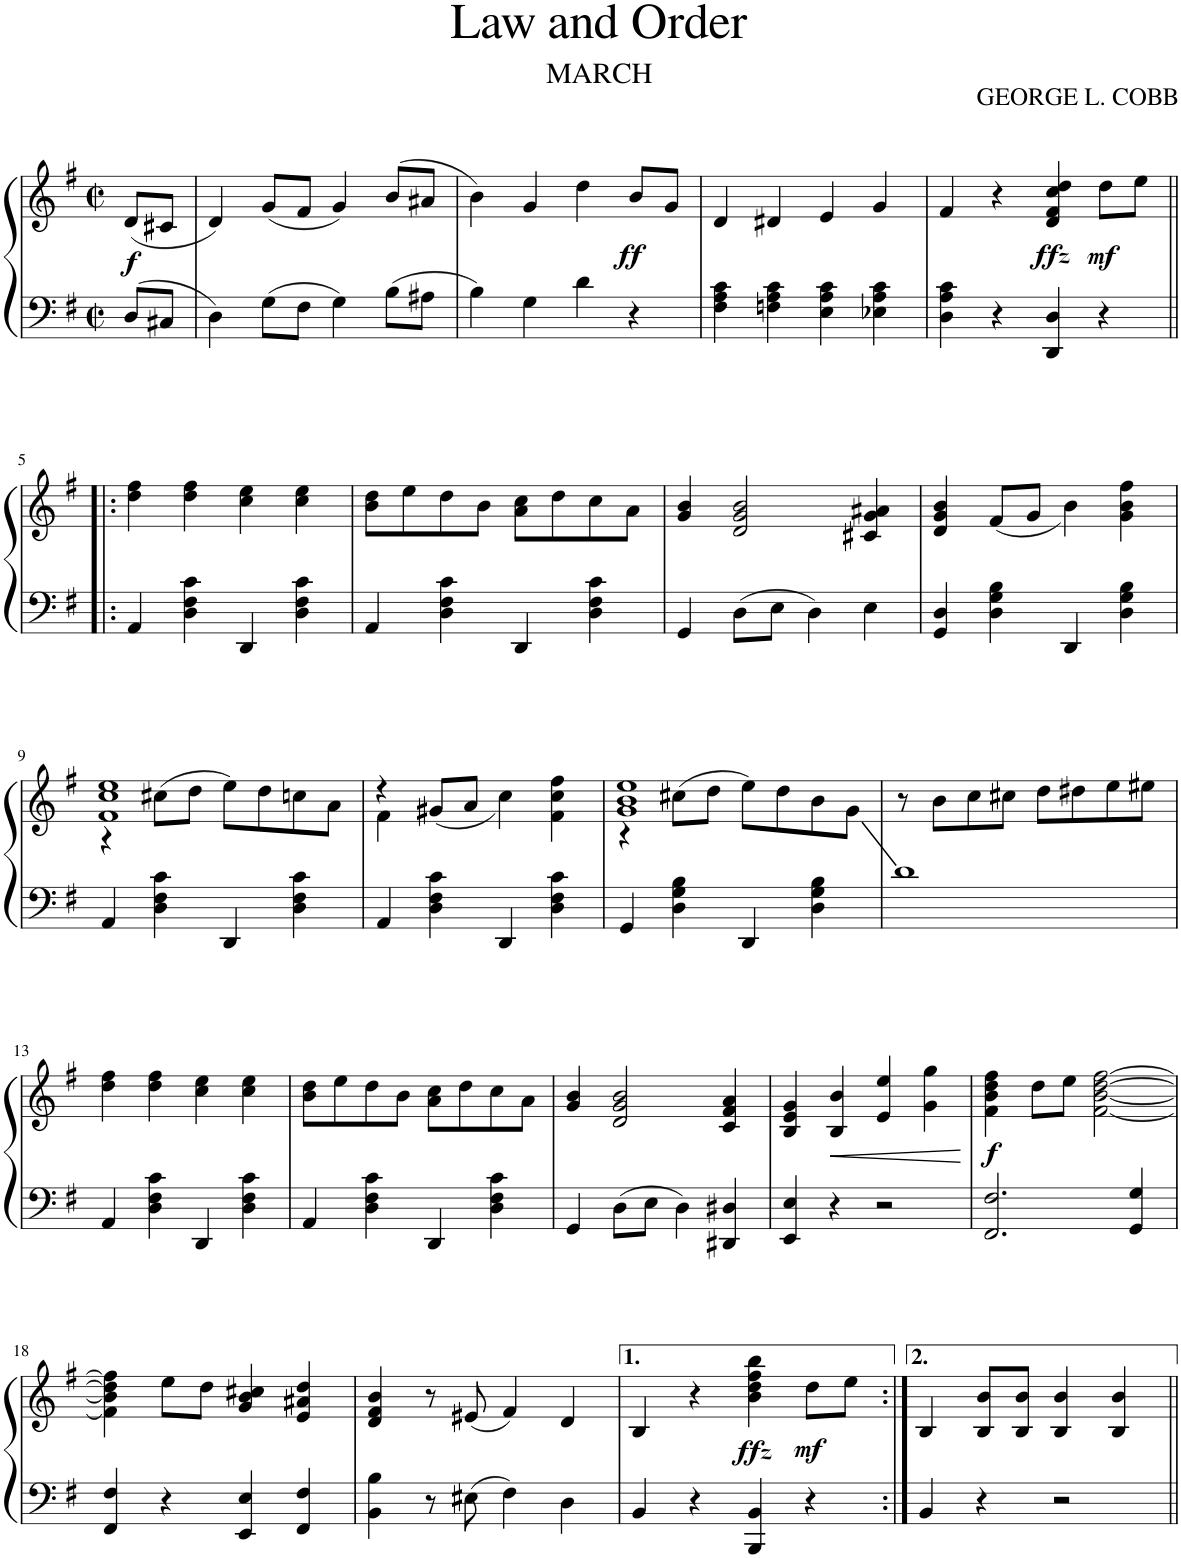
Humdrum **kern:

**kern	**kern	**dynam
*part1	*part1	*part1
*staff2	*staff1	*staff1/2
*I"Piano	*	*
*I'Pno.	*	*
*clefF4	*clefG2	*
*k[f#]	*k[f#]	*
*M2/2	*M2/2	*
*met(c|)	*met(c|)	*
=	=	=
!	!	!LO:DY:b
8D/L	(8d/L	f
8C#X/J	8c#X/J	.
=1	=1	=1
4D\	4d/)	.
8G\L	(8g/L	.
8F#\J	8f#/J	.
4G\	4g/)	.
8B\L	(8b/L	.
8A#X\J	8a#X/J	.
=2	=2	=2
4B\	4b\)	.
4G\	4g/	.
4d\	4dd\	.
!	!	!LO:DY:b
4r	8b/L	ff
.	8g/J	.
=3	=3	=3
4F#\ 4A\ 4c\	4d/	.
4Fn\ 4A\ 4c\	4d#X/	.
4E\ 4A\ 4c\	4e/	.
4E-X\ 4A\ 4c\	4g/	.
=4	=4	=4
4D\ 4A\ 4c\	4f#/	.
4r	4r	.
!	!	!LO:DY:b
4DD/ 4D/	4d/ 4f#/ 4cc/ 4dd/	other-dynamics
!	!	!LO:DY:b
4r	8dd\L	mf
.	8ee\J	.
!!LO:LB:g=z
=5!|:	=5!|:	=5!|:
4AA/	4dd\ 4ff#\	.
4D\ 4F#\ 4c\	4dd\ 4ff#\	.
4DD/	4cc\ 4ee\	.
4D\ 4F#\ 4c\	4cc\ 4ee\	.
=6	=6	=6
4AA/	8b\ 8dd\L	.
.	8ee\	.
4D\ 4F#\ 4c\	8dd\	.
.	8b\J	.
4DD/	8a\ 8cc\L	.
.	8dd\	.
4D\ 4F#\ 4c\	8cc\	.
.	8a\J	.
=7	=7	=7
4GG/	4g/ 4b/	.
8D\L	2d/ 2g/ 2b/	.
8E\J	.	.
4D\	.	.
4E\	4c#X/ 4g/ 4a#X/	.
=8	=8	=8
4GG/ 4D/	4d/ 4g/ 4b/	.
4D\ 4G\ 4B\	(<8f#/L	.
.	8g/J	.
4DD/	4b\)	.
4D\ 4G\ 4B\	4g\ 4b\ 4ff#\	.
!!LO:LB:g=z
=9	=9	=9
*	*^	*
4AA/	1f# 1cc 1ee	4r	.
4D\ 4F#\ 4c\	.	(>8cc#X\L	.
.	.	8dd\J	.
4DD/	.	8ee\L)	.
.	.	8dd\	.
4D\ 4F#\ 4c\	.	8ccn\	.
.	.	8a\J	.
=10	=10	=10	=10
4AA/	4r	4f#\	.
4D\ 4F#\ 4c\	(<8g#X/L	2.ryy	.
.	8a/J	.	.
4DD/	4cc\)	.	.
4D\ 4F#\ 4c\	4f#\ 4cc\ 4ff#\	.	.
=11	=11	=11	=11
4GG/	1g 1b 1ee	4r	.
4D\ 4G\ 4B\	.	(>8cc#X\L	.
.	.	8dd\J	.
4DD/	.	8ee\L)	.
.	.	8dd\	.
4D\ 4G\ 4B\	.	8b\	.
.	.	8g\J	.
*	*v	*v	*
=12	=12	=12
1d	8r	.
.	8b\L	.
.	8cc\	.
.	8cc#X\J	.
.	8dd\L	.
.	8dd#X\	.
.	8ee\	.
.	8ee#X\J	.
!!LO:LB:g=z
=13	=13	=13
4AA/	4dd\ 4ff#\	.
4D\ 4F#\ 4c\	4dd\ 4ff#\	.
4DD/	4cc\ 4ee\	.
4D\ 4F#\ 4c\	4cc\ 4ee\	.
=14	=14	=14
4AA/	8b\ 8dd\L	.
.	8ee\	.
4D\ 4F#\ 4c\	8dd\	.
.	8b\J	.
4DD/	8a\ 8cc\L	.
.	8dd\	.
4D\ 4F#\ 4c\	8cc\	.
.	8a\J	.
=15	=15	=15
4GG/	4g/ 4b/	.
8D\L	2d/ 2g/ 2b/	.
8E\J	.	.
4D\	.	.
4DD#X/ 4D#X/	4c/ 4f#/ 4a/	.
=16	=16	=16
4EE/ 4E/	4B/ 4e/ 4g/	.
!	!	!LO:HP:b
4r	4B/ 4b/	<
2r	4e/ 4ee/	.
.	4g\ 4gg\	.
.	.	[
=17	=17	=17
!	!	!LO:DY:b
2.FF#/ 2.F#/	4f#\ 4b\ 4dd\ 4ff#\	f
.	8dd\L	.
.	8ee\J	.
.	[2f#\ [<2b\ [2dd\ [2ff#\	.
4GG/ 4G/	.	.
!!LO:LB:g=z
=18	=18	=18
4FF#/ 4F#/	4f#\] 4b\] 4dd\] 4ff#\]	.
4r	8ee\L	.
.	8dd\J	.
4EE/ 4E/	4g/ 4b/ 4cc#X/	.
4FF#/ 4F#/	4e/ 4a#X/ 4dd/	.
=19	=19	=19
4BB\ 4B\	4d/ 4f#/ 4b/	.
8r	8r	.
8E#X\	(8e#X/	.
4F#\	4f#/)	.
4D\	4d/	.
=20	=20	=20
4BB/	4B/	.
4r	4r	.
!	!	!LO:DY:b
4BBB/ 4BB/	4b\ 4dd\ 4ff#\ 4bb\	other-dynamics
!	!	!LO:DY:b
4r	8dd\L	mf
.	8ee\J	.
=21:|!	=21:|!	=21:|!
4BB/	4B/	.
4r	8B/ 8b/L	.
.	8B/ 8b/J	.
2r	4B/ 4b/	.
.	4B/ 4b/	.
=||	=||	=||
*-	*-	*-
